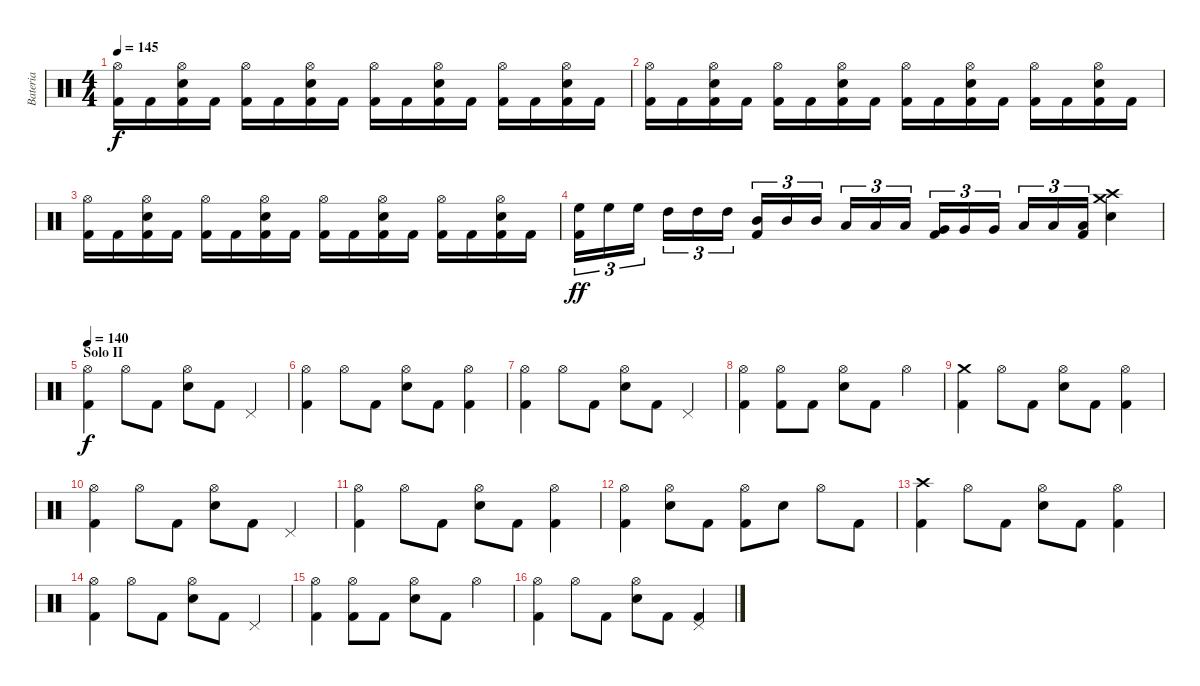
\track ("Bateria" "Bateria") {instrument percussion}
\staff {score}
\articulation defaults
\ts (4 4)
\tempo 145
\clef neutral
\ks c
("Hi-Hat (open)" "Kick (hit) 2").16{dy f} "Kick (hit) 2".16 ("Hi-Hat (open)" "Electric Snare (hit)" "Kick (hit) 2").16 "Kick (hit) 2".16 ("Hi-Hat (open)" "Kick (hit) 2").16 "Kick (hit) 2".16 ("Hi-Hat (open)" "Electric Snare (hit)" "Kick (hit) 2").16 "Kick (hit) 2".16 ("Hi-Hat (open)" "Kick (hit) 2").16 "Kick (hit) 2".16 ("Hi-Hat (open)" "Electric Snare (hit)" "Kick (hit) 2").16 "Kick (hit) 2".16 ("Hi-Hat (open)" "Kick (hit) 2").16 "Kick (hit) 2".16 ("Hi-Hat (open)" "Electric Snare (hit)" "Kick (hit) 2").16 "Kick (hit) 2".16 |
("Hi-Hat (open)" "Kick (hit) 2").16 "Kick (hit) 2".16 ("Hi-Hat (open)" "Electric Snare (hit)" "Kick (hit) 2").16 "Kick (hit) 2".16 ("Hi-Hat (open)" "Kick (hit) 2").16 "Kick (hit) 2".16 ("Hi-Hat (open)" "Electric Snare (hit)" "Kick (hit) 2").16 "Kick (hit) 2".16 ("Hi-Hat (open)" "Kick (hit) 2").16 "Kick (hit) 2".16 ("Hi-Hat (open)" "Electric Snare (hit)" "Kick (hit) 2").16 "Kick (hit) 2".16 ("Hi-Hat (open)" "Kick (hit) 2").16 "Kick (hit) 2".16 ("Hi-Hat (open)" "Electric Snare (hit)" "Kick (hit) 2").16 "Kick (hit) 2".16 |
("Hi-Hat (open)" "Kick (hit) 2").16 "Kick (hit) 2".16 ("Hi-Hat (open)" "Electric Snare (hit)" "Kick (hit) 2").16 "Kick (hit) 2".16 ("Hi-Hat (open)" "Kick (hit) 2").16 "Kick (hit) 2".16 ("Hi-Hat (open)" "Electric Snare (hit)" "Kick (hit) 2").16 "Kick (hit) 2".16 ("Hi-Hat (open)" "Kick (hit) 2").16 "Kick (hit) 2".16 ("Hi-Hat (open)" "Electric Snare (hit)" "Kick (hit) 2").16 "Kick (hit) 2".16 ("Hi-Hat (open)" "Kick (hit) 2").16 "Kick (hit) 2".16 ("Hi-Hat (open)" "Electric Snare (hit)" "Kick (hit) 2").16 "Kick (hit) 2".16 |
("High Floor Tom (hit)" "Kick (hit) 2").16{tu (3 2) dy ff} "High Floor Tom (hit)".16{tu (3 2)} "High Floor Tom (hit)".16{tu (3 2)} "High Tom (hit)".16{tu (3 2)} "High Tom (hit)".16{tu (3 2)} "High Tom (hit)".16{tu (3 2)} ("Mid Tom (hit)" "Kick (hit) 2").16{tu (3 2)} "Mid Tom (hit)".16{tu (3 2)} "Mid Tom (hit)".16{tu (3 2)} "Low Tom (hit)".16{tu (3 2)} "Low Tom (hit)".16{tu (3 2)} "Low Tom (hit)".16{tu (3 2)} ("Very Low Tom (hit)" "Kick (hit) 2").16{tu (3 2)} "Very Low Tom (hit)".16{tu (3 2)} "Very Low Tom (hit)".16{tu (3 2)} "Low Floor Tom (hit)".16{tu (3 2)} "Low Floor Tom (hit)".16{tu (3 2)} ("Low Floor Tom (hit)" "Kick (hit) 2").16{tu (3 2)} ("Crash medium (hit)" "Electric Snare (hit)" "Crash high (hit)").4 |
\section ("" "Solo II")
\tempo 140
("Hi-Hat (open)" "Kick (hit) 2").4{dy f volume 14} "Hi-Hat (open)".8 "Kick (hit) 2".8 ("Hi-Hat (open)" "Electric Snare (hit)").8 "Kick (hit) 2".8 "Pedal Hi-Hat (hit)".4 |
("Hi-Hat (open)" "Kick (hit) 2").4 "Hi-Hat (open)".8 "Kick (hit) 2".8 ("Hi-Hat (open)" "Electric Snare (hit)").8 "Kick (hit) 2".8 ("Hi-Hat (open)" "Kick (hit) 2").4 |
("Hi-Hat (open)" "Kick (hit) 2").4 "Hi-Hat (open)".8 "Kick (hit) 2".8 ("Hi-Hat (open)" "Electric Snare (hit)").8 "Kick (hit) 2".8 "Pedal Hi-Hat (hit)".4 |
("Hi-Hat (open)" "Kick (hit) 2").4 ("Hi-Hat (open)" "Kick (hit) 2").8 "Kick (hit) 2".8 ("Hi-Hat (open)" "Electric Snare (hit)").8 "Kick (hit) 2".8 "Hi-Hat (open)".4 |
("Crash medium (hit)" "Kick (hit) 2").4 "Hi-Hat (open)".8 "Kick (hit) 2".8 ("Hi-Hat (open)" "Electric Snare (hit)").8 "Kick (hit) 2".8 ("Hi-Hat (open)" "Kick (hit) 2").4 |
("Hi-Hat (open)" "Kick (hit) 2").4 "Hi-Hat (open)".8 "Kick (hit) 2".8 ("Hi-Hat (open)" "Electric Snare (hit)").8 "Kick (hit) 2".8 "Pedal Hi-Hat (hit)".4 |
("Hi-Hat (open)" "Kick (hit) 2").4 "Hi-Hat (open)".8 "Kick (hit) 2".8 ("Hi-Hat (open)" "Electric Snare (hit)").8 "Kick (hit) 2".8 ("Hi-Hat (open)" "Kick (hit) 2").4 |
("Hi-Hat (open)" "Kick (hit) 2").4 ("Hi-Hat (open)" "Electric Snare (hit)").8 "Kick (hit) 2".8 ("Hi-Hat (open)" "Kick (hit) 2").8 "Electric Snare (hit)".8 "Hi-Hat (open)".8 "Kick (hit) 2".8 |
("Crash high (hit)" "Kick (hit) 2").4 "Hi-Hat (open)".8 "Kick (hit) 2".8 ("Hi-Hat (open)" "Electric Snare (hit)").8 "Kick (hit) 2".8 ("Hi-Hat (open)" "Kick (hit) 2").4 |
("Hi-Hat (open)" "Kick (hit) 2").4 "Hi-Hat (open)".8 "Kick (hit) 2".8 ("Hi-Hat (open)" "Electric Snare (hit)").8 "Kick (hit) 2".8 "Pedal Hi-Hat (hit)".4 |
("Hi-Hat (open)" "Kick (hit) 2").4 ("Hi-Hat (open)" "Kick (hit) 2").8 "Kick (hit) 2".8 ("Hi-Hat (open)" "Electric Snare (hit)").8 "Kick (hit) 2".8 "Hi-Hat (open)".4 |
("Hi-Hat (open)" "Kick (hit) 2").4 "Hi-Hat (open)".8 "Kick (hit) 2".8 ("Hi-Hat (open)" "Electric Snare (hit)").8 "Kick (hit) 2".8 ("Pedal Hi-Hat (hit)" "Kick (hit) 2").4
